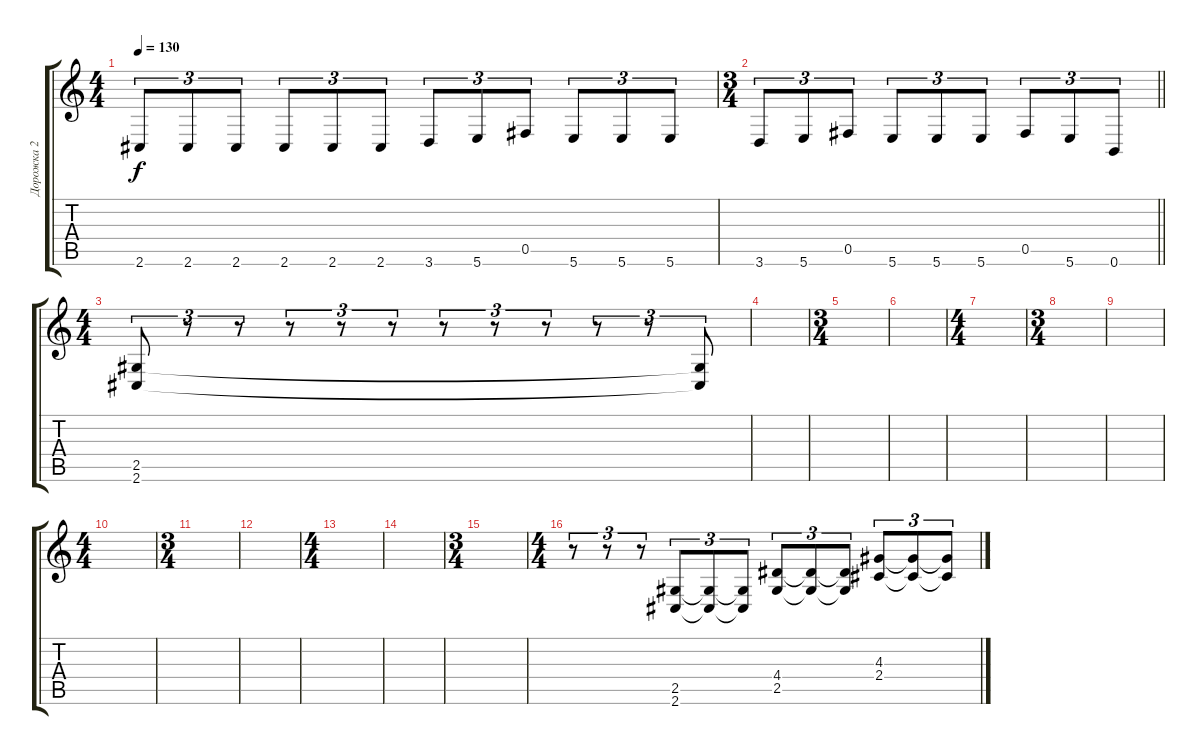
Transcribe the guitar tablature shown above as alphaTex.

\track ("Дорожка 2" "Дорожка 2") {instrument distortionguitar}
\staff {score tabs}
\tuning (Db4 Ab3 E3 B2 Gb2 B1) {hide}
\ts (4 4)
\tempo 130
\clef g2
\ks c
2.6.8{tu (3 2) dy f} 2.6.8{tu (3 2)} 2.6.8{tu (3 2)} 2.6.8{tu (3 2)} 2.6.8{tu (3 2)} 2.6.8{tu (3 2)} 3.6.8{tu (3 2)} 5.6.8{tu (3 2)} 0.5.8{tu (3 2)} 5.6.8{tu (3 2)} 5.6.8{tu (3 2)} 5.6.8{tu (3 2)} |
\ts (3 4)
\barLineRight lightlight
3.6.8{tu (3 2)} 5.6.8{tu (3 2)} 0.5.8{tu (3 2)} 5.6.8{tu (3 2)} 5.6.8{tu (3 2)} 5.6.8{tu (3 2)} 0.5.8{tu (3 2)} 5.6.8{tu (3 2)} 0.6.8{tu (3 2)} |
\ts (4 4)
(2.5 2.6).8{tu (3 2)} r.8{tu (3 2)} r.8{tu (3 2)} r.8{tu (3 2)} r.8{tu (3 2)} r.8{tu (3 2)} r.8{tu (3 2)} r.8{tu (3 2)} r.8{tu (3 2)} r.8{tu (3 2)} r.8{tu (3 2)} (2.5{t} 2.6{t}).8{tu (3 2)} |
|
\ts (3 4)
|
|
\ts (4 4)
|
\ts (3 4)
|
|
\ts (4 4)
|
\ts (3 4)
|
|
\ts (4 4)
|
|
\ts (3 4)
|
\ts (4 4)
r.8{tu (3 2)} r.8{tu (3 2)} r.8{tu (3 2)} (2.5 2.6).8{tu (3 2)} (2.5{t} 2.6{t}).8{tu (3 2)} (2.5{t} 2.6{t}).8{tu (3 2)} (4.4 2.5).8{tu (3 2)} (4.4{t} 2.5{t}).8{tu (3 2)} (4.4{t} 2.5{t}).8{tu (3 2)} (4.3 2.4).8{tu (3 2)} (4.3{t} 2.4{t}).8{tu (3 2)} (4.3{t} 2.4{t}).8{tu (3 2)}
